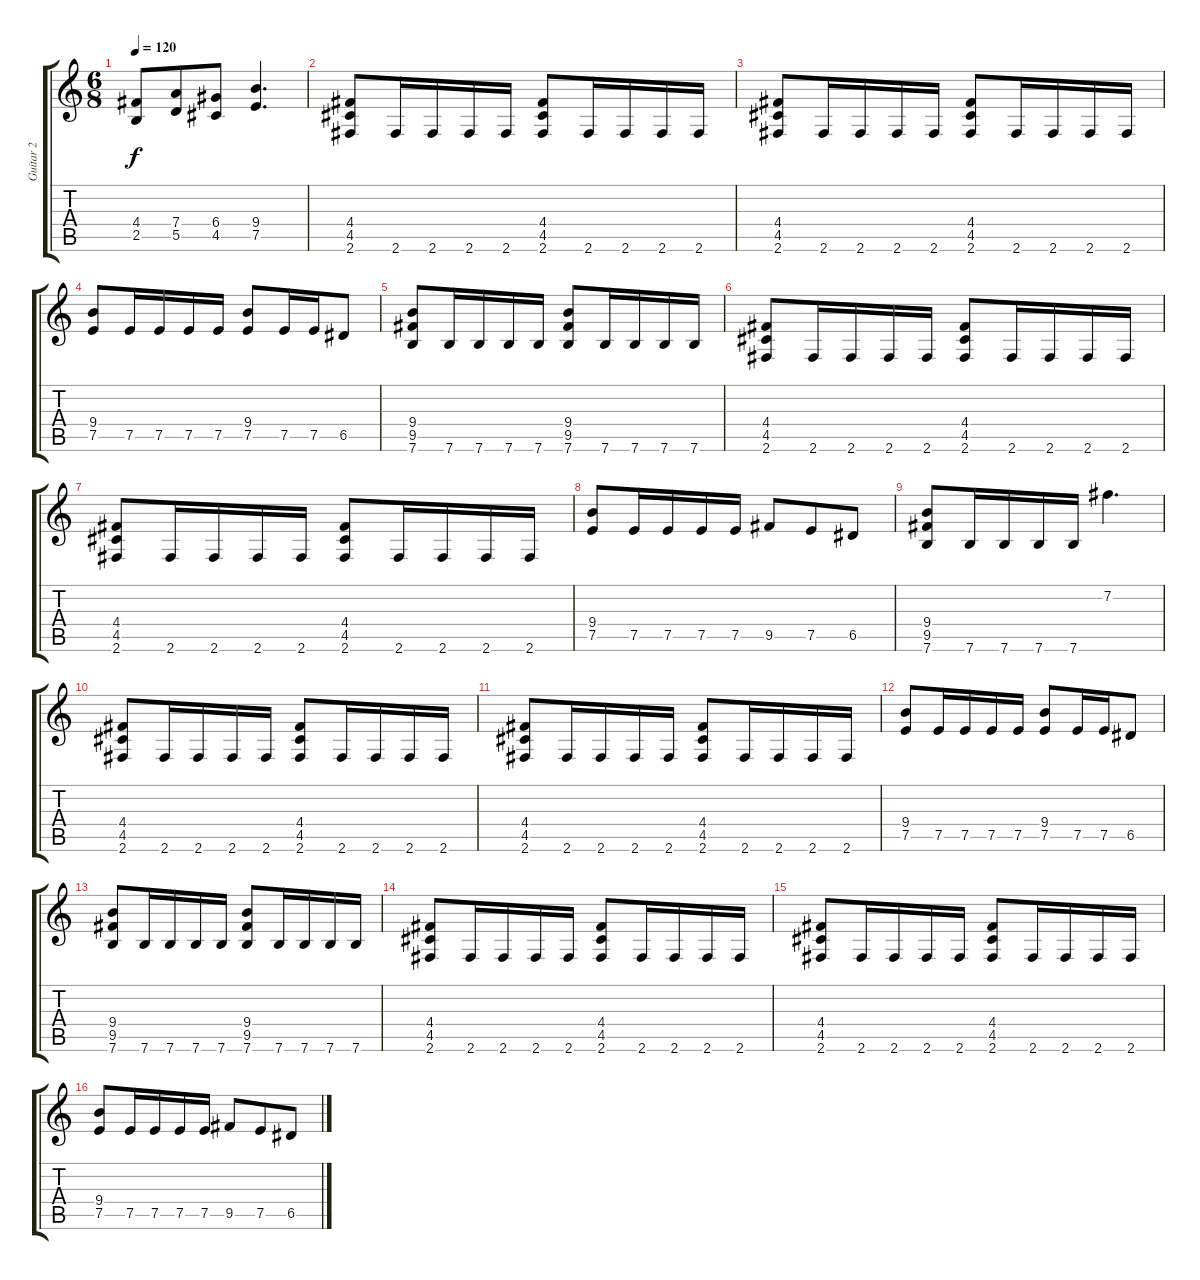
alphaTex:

\track ("Guitar 2" "Guitar 2") {instrument distortionguitar}
\staff {score tabs}
\tuning (E4 B3 G3 D3 A2 E2) {hide}
\ts (6 8)
\tempo 120
\clef g2
\ks c
(4.4 2.5).8{dy f} (7.4 5.5).8 (6.4 4.5).8 (9.4 7.5).4{d} |
(4.4 4.5 2.6).8 2.6.16 2.6.16 2.6.16 2.6.16 (4.4 4.5 2.6).8 2.6.16 2.6.16 2.6.16 2.6.16 |
(4.4 4.5 2.6).8 2.6.16 2.6.16 2.6.16 2.6.16 (4.4 4.5 2.6).8 2.6.16 2.6.16 2.6.16 2.6.16 |
(9.4 7.5).8 7.5.16 7.5.16 7.5.16 7.5.16 (9.4 7.5).8 7.5.16 7.5.16 6.5.8 |
(9.4 9.5 7.6).8 7.6.16 7.6.16 7.6.16 7.6.16 (9.4 9.5 7.6).8 7.6.16 7.6.16 7.6.16 7.6.16 |
(4.4 4.5 2.6).8 2.6.16 2.6.16 2.6.16 2.6.16 (4.4 4.5 2.6).8 2.6.16 2.6.16 2.6.16 2.6.16 |
(4.4 4.5 2.6).8 2.6.16 2.6.16 2.6.16 2.6.16 (4.4 4.5 2.6).8 2.6.16 2.6.16 2.6.16 2.6.16 |
(9.4 7.5).8 7.5.16 7.5.16 7.5.16 7.5.16 9.5.8 7.5.8 6.5.8 |
(9.4 9.5 7.6).8 7.6.16 7.6.16 7.6.16 7.6.16 7.2.4{d} |
(4.4 4.5 2.6).8 2.6.16 2.6.16 2.6.16 2.6.16 (4.4 4.5 2.6).8 2.6.16 2.6.16 2.6.16 2.6.16 |
(4.4 4.5 2.6).8 2.6.16 2.6.16 2.6.16 2.6.16 (4.4 4.5 2.6).8 2.6.16 2.6.16 2.6.16 2.6.16 |
(9.4 7.5).8 7.5.16 7.5.16 7.5.16 7.5.16 (9.4 7.5).8 7.5.16 7.5.16 6.5.8 |
(9.4 9.5 7.6).8 7.6.16 7.6.16 7.6.16 7.6.16 (9.4 9.5 7.6).8 7.6.16 7.6.16 7.6.16 7.6.16 |
(4.4 4.5 2.6).8 2.6.16 2.6.16 2.6.16 2.6.16 (4.4 4.5 2.6).8 2.6.16 2.6.16 2.6.16 2.6.16 |
(4.4 4.5 2.6).8 2.6.16 2.6.16 2.6.16 2.6.16 (4.4 4.5 2.6).8 2.6.16 2.6.16 2.6.16 2.6.16 |
(9.4 7.5).8 7.5.16 7.5.16 7.5.16 7.5.16 9.5.8 7.5.8 6.5.8
